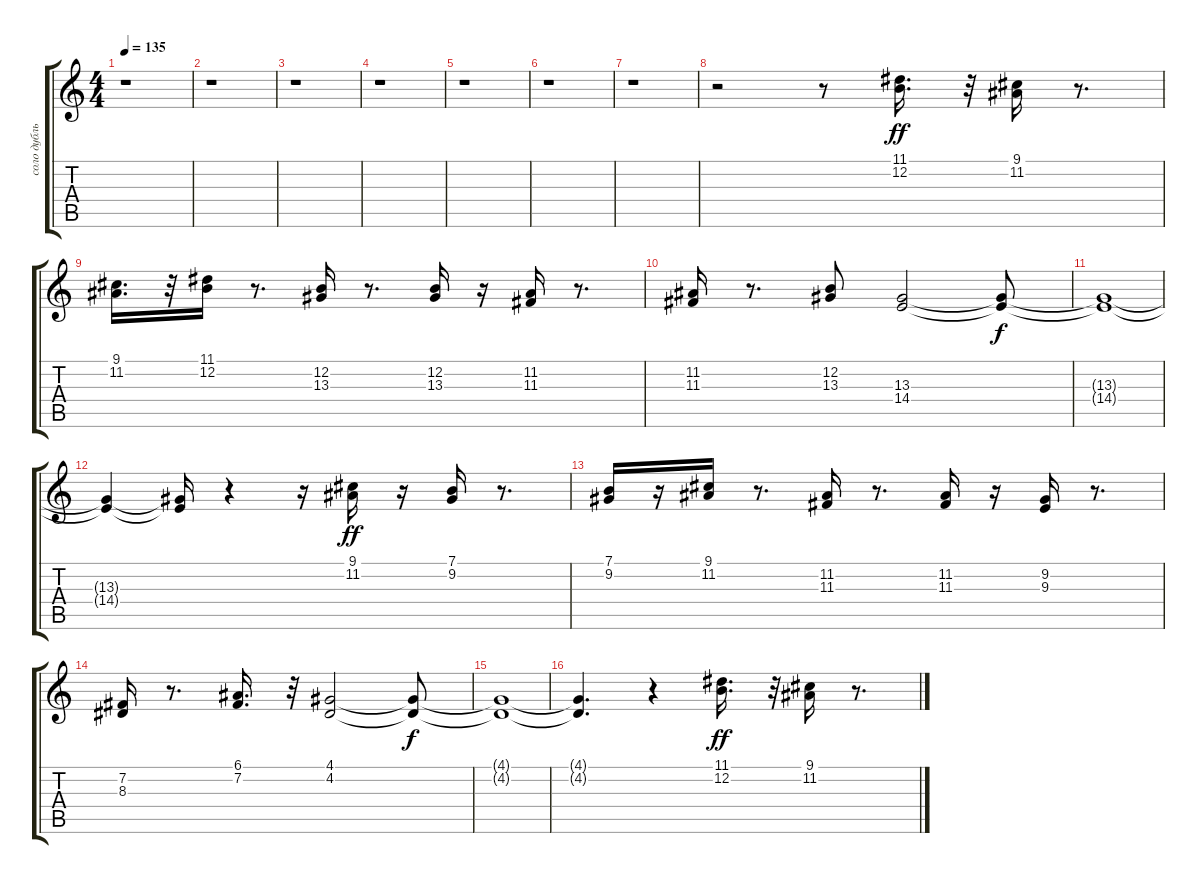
\track ("соло дубль 3" "соло дубль") {instrument electricpiano2}
\staff {score tabs}
\tuning (E4 B3 G3 D3 A2 E2) {hide}
\ts (4 4)
\tempo 135
\clef g2
\ks c
r.1{dy f} |
r.1 |
r.1 |
r.1 |
r.1 |
r.1 |
r.1 |
r.2 r.8 (11.1 12.2).16{d dy ff} r.32 (9.1 11.2).16 r.8{d} |
(9.1 11.2).16{d} r.32 (11.1 12.2).16 r.8{d} (12.2 13.3).16 r.8{d} (12.2 13.3).16 r.16 (11.2 11.3).16 r.8{d} |
(11.2 11.3).16 r.8{d} (12.2 13.3).8 (13.3 14.4).2 (13.3{t} 14.4{t}).8{dy f} |
(13.3{t} 14.4{t}).1 |
(13.3{t} 14.4{t}).4 (13.3{t} 14.4{t}).16 r.4 r.16 (9.1 11.2).16{dy ff} r.16 (7.1 9.2).16 r.8{d} |
(7.1 9.2).16 r.16 (9.1 11.2).16 r.8{d} (11.2 11.3).16 r.8{d} (11.2 11.3).16 r.16 (9.2 9.3).16 r.8{d} |
(7.2 8.3).16 r.8{d} (6.1 7.2).16{d} r.32 (4.1 4.2).2 (4.1{t} 4.2{t}).8{dy f} |
(4.1{t} 4.2{t}).1 |
(4.1{t} 4.2{t}).4{d} r.4 (11.1 12.2).16{d dy ff} r.32 (9.1 11.2).16 r.8{d}
